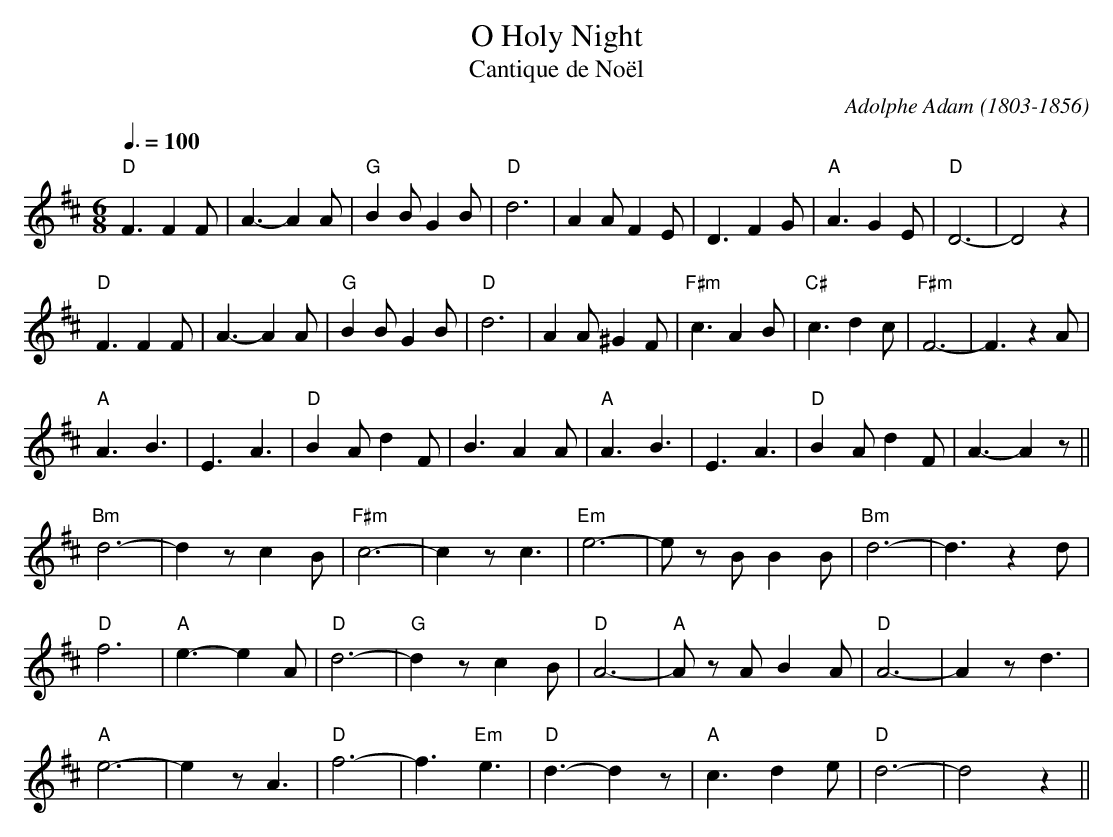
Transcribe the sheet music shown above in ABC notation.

X:1
T:O Holy Night
T:Cantique de Noël
C:Adolphe Adam (1803-1856)
M:6/8
L:1/8
Q:3/8=100
K:D
"D"F3 F2 F|A3- A2 A|"G"B2 B G2 B|"D"d6|A2 A F2 E|D3 F2 G|"A"A3 G2 E|"D"D6-|D4 z2|
"D"F3 F2 F|A3- A2 A|"G"B2 B G2 B|"D"d6|A2 A ^G2 F|"F#m"c3 A2 B|"C#"c3 d2 c|"F#m"F6-|F3 z2A|
"A"A3 B3|E3 A3|"D"B2 A d2 F|B3 A2 A|"A"A3 B3|E3 A3|"D"B2 A d2 F|A3- A2 z||
"Bm"d6-|d2 z c2 B|"F#m"c6-|c2 z c3|"Em"e6-|e z B B2 B|"Bm"d6-|d3 z2 d|
"D"f6|"A"e3- e2 A|"D"d6-|"G"d2 z c2 B|"D"A6-|"A"A z A B2 A|"D"A6-|A2 z d3|
"A"e6-|e2 z A3|"D"f6-|f3 "Em"e3|"D"d3- d2 z|"A"c3 d2 e|"D"d6-|d4 z2||
